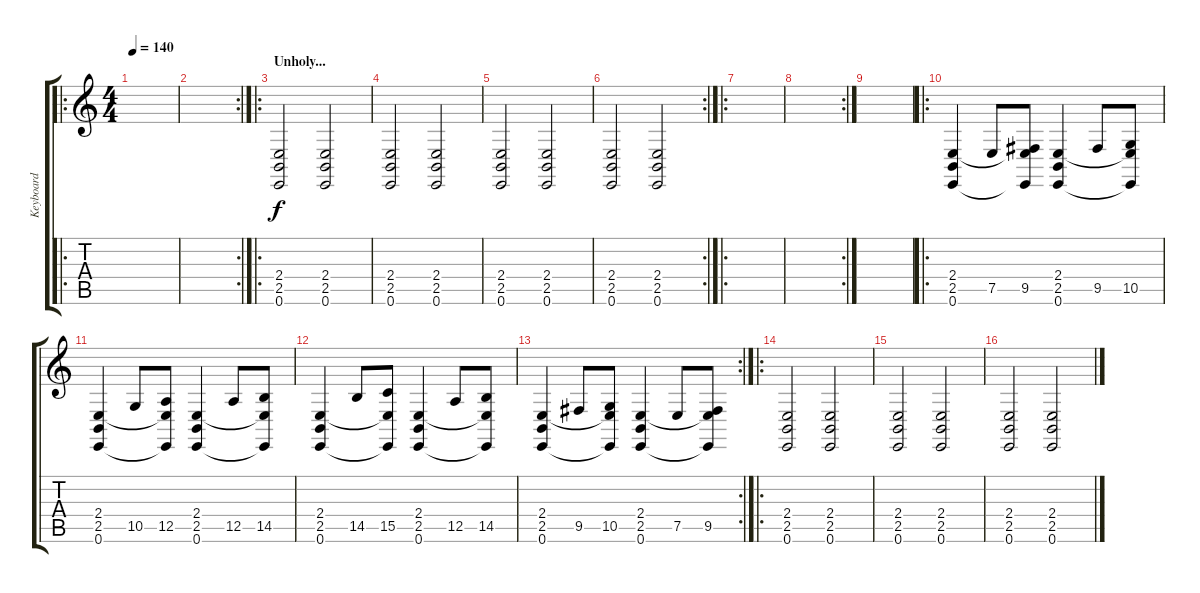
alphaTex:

\track ("Keyboard" "Keyboard") {instrument stringensemble1}
\staff {score tabs}
\tuning (E4 B3 G3 D3 A2 E2) {hide}
\ro
\ts (4 4)
\tempo 140
\clef g2
\ks c
|
\rc 2
|
\ro
\section ("" "Unholy...")
(2.4 2.5 0.6).2 (2.4 2.5 0.6).2 |
(2.4 2.5 0.6).2 (2.4 2.5 0.6).2 |
(2.4 2.5 0.6).2 (2.4 2.5 0.6).2 |
\rc 2
(2.4 2.5 0.6).2 (2.4 2.5 0.6).2 |
\ro
|
\rc 2
|
|
\ro
(2.4 2.5 0.6).4 7.5.8 (2.4{t} 9.5 0.6{t}).8 (2.4 2.5 0.6).4 9.5.8 (2.4{t} 10.5 0.6{t}).8 |
(2.4 2.5 0.6).4 10.5.8 (2.4{t} 12.5 0.6{t}).8 (2.4 2.5 0.6).4 12.5.8 (2.4{t} 14.5 0.6{t}).8 |
(2.4 2.5 0.6).4 14.5.8 (2.4{t} 15.5 0.6{t}).8 (2.4 2.5 0.6).4 12.5.8 (2.4{t} 14.5 0.6{t}).8 |
\rc 2
(2.4 2.5 0.6).4 9.5.8 (2.4{t} 10.5 0.6{t}).8 (2.4 2.5 0.6).4 7.5.8 (2.4{t} 9.5 0.6{t}).8 |
\ro
(2.4 2.5 0.6).2 (2.4 2.5 0.6).2 |
(2.4 2.5 0.6).2 (2.4 2.5 0.6).2 |
(2.4 2.5 0.6).2 (2.4 2.5 0.6).2
